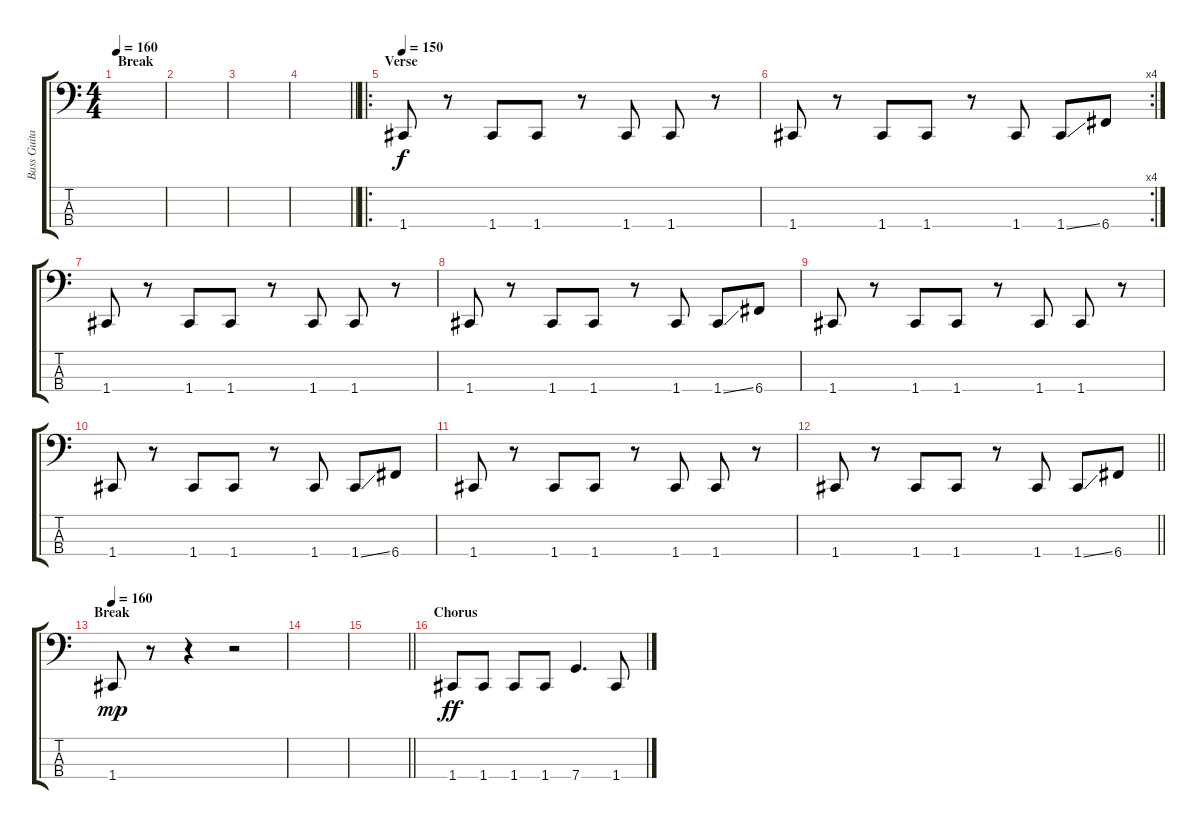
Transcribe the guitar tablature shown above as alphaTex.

\track ("Bass Guitar" "Bass Guita") {instrument electricbassfinger}
\staff {score tabs}
\tuning (F2 C2 G1 C1) {hide}
\ts (4 4)
\section ("" "Break")
\tempo 160
\clef f4
\ks c
|
|
|
\barLineRight lightlight
|
\ro
\section ("" "Verse")
\tempo 150
1.4.8 r.8 1.4.8 1.4.8 r.8 1.4.8 1.4.8 r.8 |
\rc 4
1.4.8 r.8 1.4.8 1.4.8 r.8 1.4.8 1.4{ss}.8 6.4.8 |
1.4.8 r.8 1.4.8 1.4.8 r.8 1.4.8 1.4.8 r.8 |
1.4.8 r.8 1.4.8 1.4.8 r.8 1.4.8 1.4{ss}.8 6.4.8 |
1.4.8 r.8 1.4.8 1.4.8 r.8 1.4.8 1.4.8 r.8 |
1.4.8 r.8 1.4.8 1.4.8 r.8 1.4.8 1.4{ss}.8 6.4.8 |
1.4.8 r.8 1.4.8 1.4.8 r.8 1.4.8 1.4.8 r.8 |
\barLineRight lightlight
1.4.8 r.8 1.4.8 1.4.8 r.8 1.4.8 1.4{ss}.8 6.4.8 |
\section ("" "Break")
\tempo 160
1.4.8{dy mp} r.8 r.4 r.2 |
|
\barLineRight lightlight
|
\section ("" "Chorus")
1.4.8{dy ff} 1.4.8 1.4.8 1.4.8 7.4.4{d} 1.4.8
